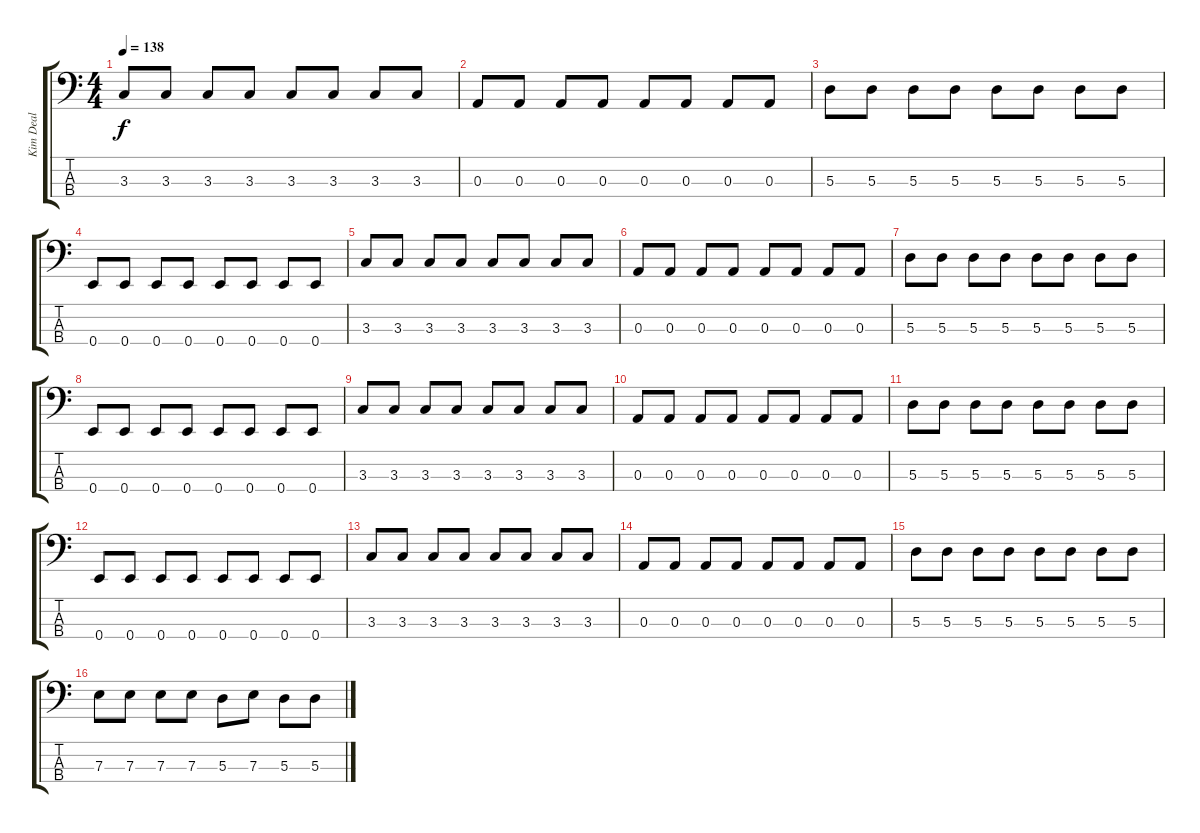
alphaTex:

\track ("Kim Deal" "Kim Deal") {instrument electricbasspick}
\staff {score tabs}
\tuning (G2 D2 A1 E1) {hide}
\ts (4 4)
\section ("" "")
\tempo 138
\clef f4
\ks c
3.3.8{dy f} 3.3.8 3.3.8 3.3.8 3.3.8 3.3.8 3.3.8 3.3.8 |
0.3.8 0.3.8 0.3.8 0.3.8 0.3.8 0.3.8 0.3.8 0.3.8 |
5.3.8 5.3.8 5.3.8 5.3.8 5.3.8 5.3.8 5.3.8 5.3.8 |
0.4.8 0.4.8 0.4.8 0.4.8 0.4.8 0.4.8 0.4.8 0.4.8 |
3.3.8 3.3.8 3.3.8 3.3.8 3.3.8 3.3.8 3.3.8 3.3.8 |
0.3.8 0.3.8 0.3.8 0.3.8 0.3.8 0.3.8 0.3.8 0.3.8 |
5.3.8 5.3.8 5.3.8 5.3.8 5.3.8 5.3.8 5.3.8 5.3.8 |
0.4.8 0.4.8 0.4.8 0.4.8 0.4.8 0.4.8 0.4.8 0.4.8 |
3.3.8 3.3.8 3.3.8 3.3.8 3.3.8 3.3.8 3.3.8 3.3.8 |
0.3.8 0.3.8 0.3.8 0.3.8 0.3.8 0.3.8 0.3.8 0.3.8 |
5.3.8 5.3.8 5.3.8 5.3.8 5.3.8 5.3.8 5.3.8 5.3.8 |
0.4.8 0.4.8 0.4.8 0.4.8 0.4.8 0.4.8 0.4.8 0.4.8 |
3.3.8 3.3.8 3.3.8 3.3.8 3.3.8 3.3.8 3.3.8 3.3.8 |
0.3.8 0.3.8 0.3.8 0.3.8 0.3.8 0.3.8 0.3.8 0.3.8 |
5.3.8 5.3.8 5.3.8 5.3.8 5.3.8 5.3.8 5.3.8 5.3.8 |
7.3.8 7.3.8 7.3.8 7.3.8 5.3.8 7.3.8 5.3.8 5.3.8
